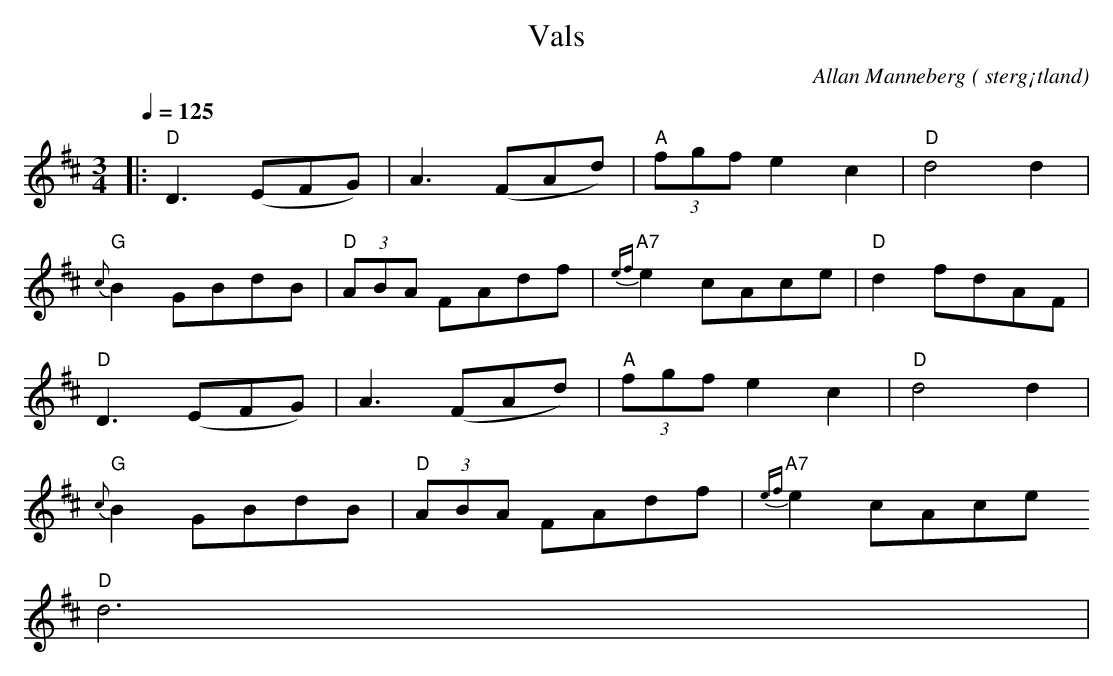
X:1
T:Vals
O: sterg¡tland
C:Allan Manneberg
Q:1/4=125
M: 3/4
L: 1/8
K: D
|: "D"D3(EFG) | A3(FAd) |"A" (3fgf e2 c2|"D" d4 d2|
"G" {c}B2 GBdB| "D" (3ABA FAdf | "A7" {ef}e2 cAce|"D" d2 fdAF|
"D"D3(EFG) | A3(FAd) |"A" (3fgf e2 c2|"D" d4 d2|
"G" {c}B2 GBdB| "D" (3ABA FAdf | "A7" {ef}e2 cAce
"D" d6 |
|:
